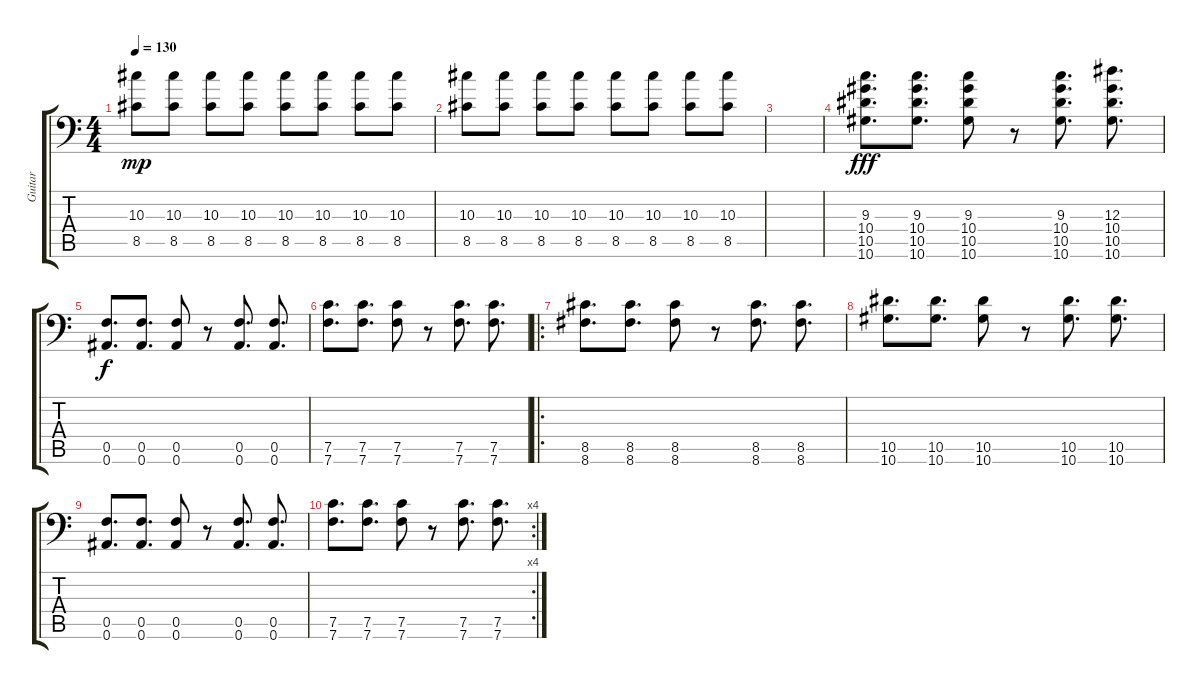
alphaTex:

\track ("Guitar" "Guitar") {instrument distortionguitar}
\staff {score tabs}
\tuning (C4 G3 Eb3 Bb2 F2 Bb1) {hide}
\ts (4 4)
\tempo 130
\clef f4
\ks c
(10.3 8.5).8{dy mp} (10.3 8.5).8 (10.3 8.5).8 (10.3 8.5).8 (10.3 8.5).8 (10.3 8.5).8 (10.3 8.5).8 (10.3 8.5).8 |
(10.3 8.5).8 (10.3 8.5).8 (10.3 8.5).8 (10.3 8.5).8 (10.3 8.5).8 (10.3 8.5).8 (10.3 8.5).8 (10.3 8.5).8 |
|
(9.3 10.4 10.5 10.6).8{d dy fff} (9.3 10.4 10.5 10.6).8{d} (9.3 10.4 10.5 10.6).8 r.8 (9.3 10.4 10.5 10.6).8{d} (12.3 10.4 10.5 10.6).8{d} |
(0.5 0.6).8{d dy f} (0.5 0.6).8{d} (0.5 0.6).8 r.8 (0.5 0.6).8{d} (0.5 0.6).8{d} |
(7.5 7.6).8{d} (7.5 7.6).8{d} (7.5 7.6).8 r.8 (7.5 7.6).8{d} (7.5 7.6).8{d} |
\ro
(8.5 8.6).8{d} (8.5 8.6).8{d} (8.5 8.6).8 r.8 (8.5 8.6).8{d} (8.5 8.6).8{d} |
(10.5 10.6).8{d} (10.5 10.6).8{d} (10.5 10.6).8 r.8 (10.5 10.6).8{d} (10.5 10.6).8{d} |
(0.5 0.6).8{d} (0.5 0.6).8{d} (0.5 0.6).8 r.8 (0.5 0.6).8{d} (0.5 0.6).8{d} |
\rc 4
(7.5 7.6).8{d} (7.5 7.6).8{d} (7.5 7.6).8 r.8 (7.5 7.6).8{d} (7.5 7.6).8{d}
